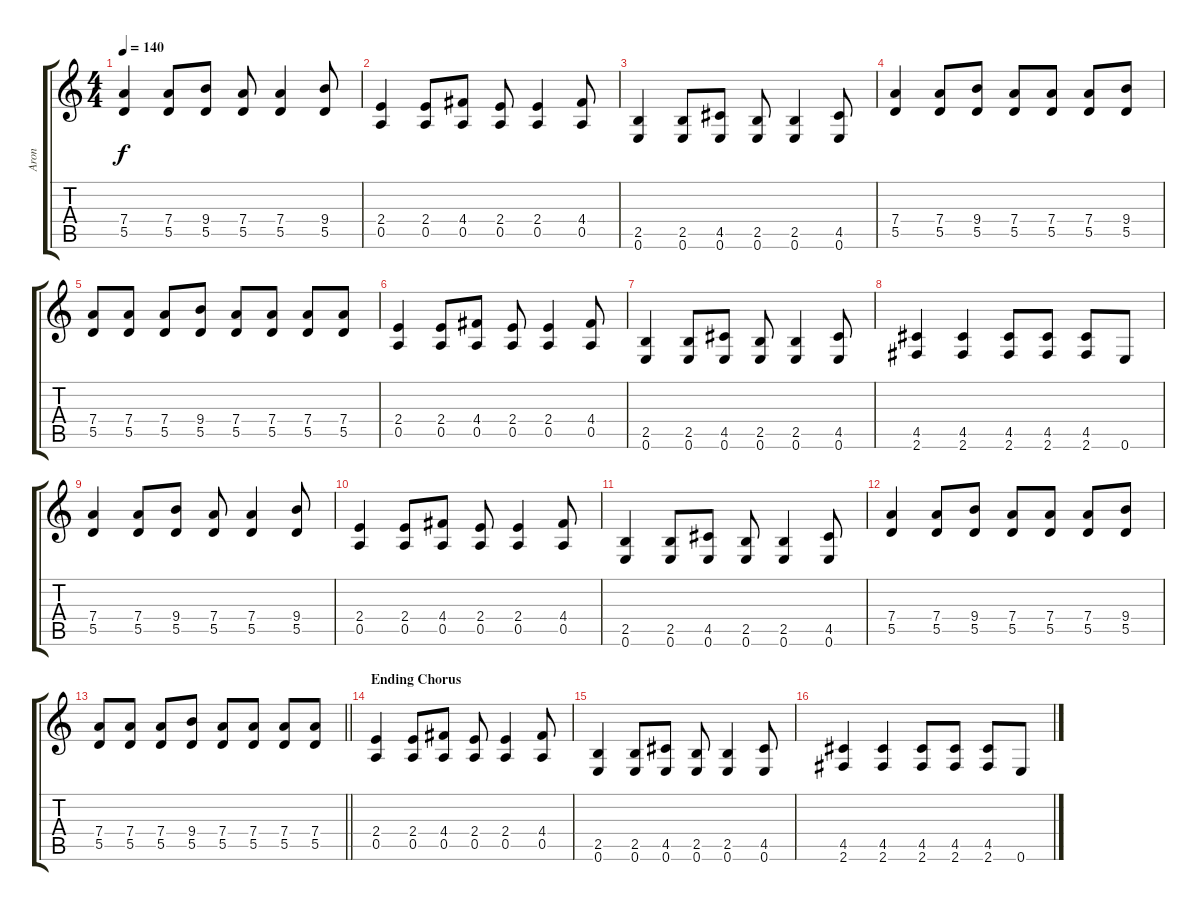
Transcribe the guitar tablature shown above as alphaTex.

\track ("Aron" "Aron") {instrument distortionguitar}
\staff {score tabs}
\tuning (E4 B3 G3 D3 A2 E2) {hide}
\ts (4 4)
\tempo 140
\clef g2
\ks c
(7.4 5.5).4{dy f} (7.4 5.5).8 (9.4 5.5).8 (7.4 5.5).8 (7.4 5.5).4 (9.4 5.5).8 |
(2.4 0.5).4 (2.4 0.5).8 (4.4 0.5).8 (2.4 0.5).8 (2.4 0.5).4 (4.4 0.5).8 |
(2.5 0.6).4 (2.5 0.6).8 (4.5 0.6).8 (2.5 0.6).8 (2.5 0.6).4 (4.5 0.6).8 |
(7.4 5.5).4 (7.4 5.5).8 (9.4 5.5).8 (7.4 5.5).8 (7.4 5.5).8 (7.4 5.5).8 (9.4 5.5).8 |
(7.4 5.5).8 (7.4 5.5).8 (7.4 5.5).8 (9.4 5.5).8 (7.4 5.5).8 (7.4 5.5).8 (7.4 5.5).8 (7.4 5.5).8 |
(2.4 0.5).4 (2.4 0.5).8 (4.4 0.5).8 (2.4 0.5).8 (2.4 0.5).4 (4.4 0.5).8 |
(2.5 0.6).4 (2.5 0.6).8 (4.5 0.6).8 (2.5 0.6).8 (2.5 0.6).4 (4.5 0.6).8 |
(4.5 2.6).4 (4.5 2.6).4 (4.5 2.6).8 (4.5 2.6).8 (4.5 2.6).8 0.6.8 |
(7.4 5.5).4 (7.4 5.5).8 (9.4 5.5).8 (7.4 5.5).8 (7.4 5.5).4 (9.4 5.5).8 |
(2.4 0.5).4 (2.4 0.5).8 (4.4 0.5).8 (2.4 0.5).8 (2.4 0.5).4 (4.4 0.5).8 |
(2.5 0.6).4 (2.5 0.6).8 (4.5 0.6).8 (2.5 0.6).8 (2.5 0.6).4 (4.5 0.6).8 |
(7.4 5.5).4 (7.4 5.5).8 (9.4 5.5).8 (7.4 5.5).8 (7.4 5.5).8 (7.4 5.5).8 (9.4 5.5).8 |
\barLineRight lightlight
(7.4 5.5).8 (7.4 5.5).8 (7.4 5.5).8 (9.4 5.5).8 (7.4 5.5).8 (7.4 5.5).8 (7.4 5.5).8 (7.4 5.5).8 |
\section ("" "Ending Chorus")
(2.4 0.5).4 (2.4 0.5).8 (4.4 0.5).8 (2.4 0.5).8 (2.4 0.5).4 (4.4 0.5).8 |
(2.5 0.6).4 (2.5 0.6).8 (4.5 0.6).8 (2.5 0.6).8 (2.5 0.6).4 (4.5 0.6).8 |
(4.5 2.6).4 (4.5 2.6).4 (4.5 2.6).8 (4.5 2.6).8 (4.5 2.6).8 0.6.8
